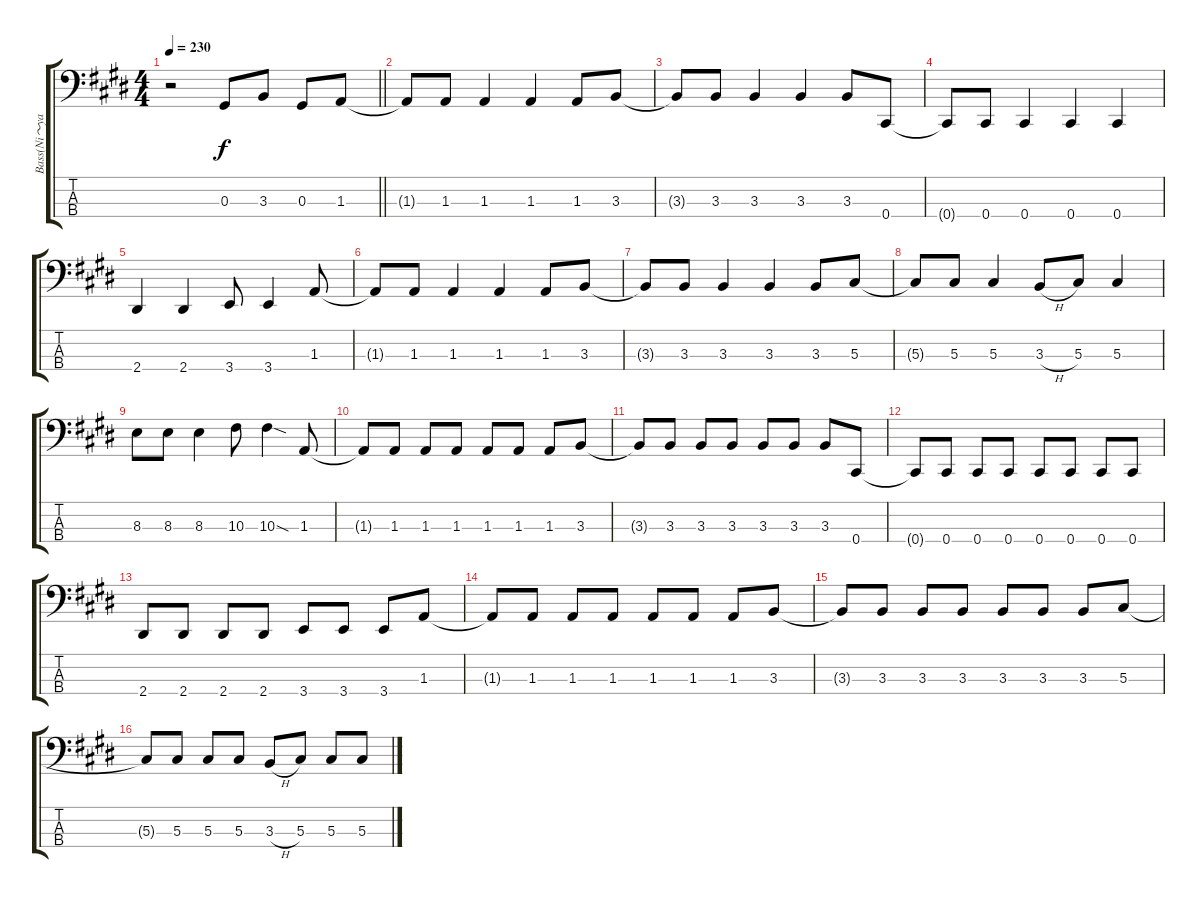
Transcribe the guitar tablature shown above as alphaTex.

\track ("Bass(Ni～ya)" "Bass(Ni～ya") {instrument electricbassfinger}
\staff {score tabs}
\tuning (Gb2 Db2 Ab1 Db1) {hide}
\ts (4 4)
\tempo 230
\clef f4
\barLineRight lightlight
\ks e
r.2{dy f} 0.3.8 3.3.8 0.3.8 1.3.8 |
1.3{t}.8 1.3.8 1.3.4 1.3.4 1.3.8 3.3.8 |
3.3{t}.8 3.3.8 3.3.4 3.3.4 3.3.8 0.4.8 |
0.4{t}.8 0.4.8 0.4.4 0.4.4 0.4.4 |
2.4.4 2.4.4 3.4.8 3.4.4 1.3.8 |
1.3{t}.8 1.3.8 1.3.4 1.3.4 1.3.8 3.3.8 |
3.3{t}.8 3.3.8 3.3.4 3.3.4 3.3.8 5.3.8 |
5.3{t}.8 5.3.8 5.3.4 3.3{h}.8 5.3.8 5.3.4 |
8.3.8 8.3.8 8.3.4 10.3.8 10.3{sod}.4 1.3.8 |
1.3{t}.8 1.3.8 1.3.8 1.3.8 1.3.8 1.3.8 1.3.8 3.3.8 |
3.3{t}.8 3.3.8 3.3.8 3.3.8 3.3.8 3.3.8 3.3.8 0.4.8 |
0.4{t}.8 0.4.8 0.4.8 0.4.8 0.4.8 0.4.8 0.4.8 0.4.8 |
2.4.8 2.4.8 2.4.8 2.4.8 3.4.8 3.4.8 3.4.8 1.3.8 |
1.3{t}.8 1.3.8 1.3.8 1.3.8 1.3.8 1.3.8 1.3.8 3.3.8 |
3.3{t}.8 3.3.8 3.3.8 3.3.8 3.3.8 3.3.8 3.3.8 5.3.8 |
5.3{t}.8 5.3.8 5.3.8 5.3.8 3.3{h}.8 5.3.8 5.3.8 5.3.8
